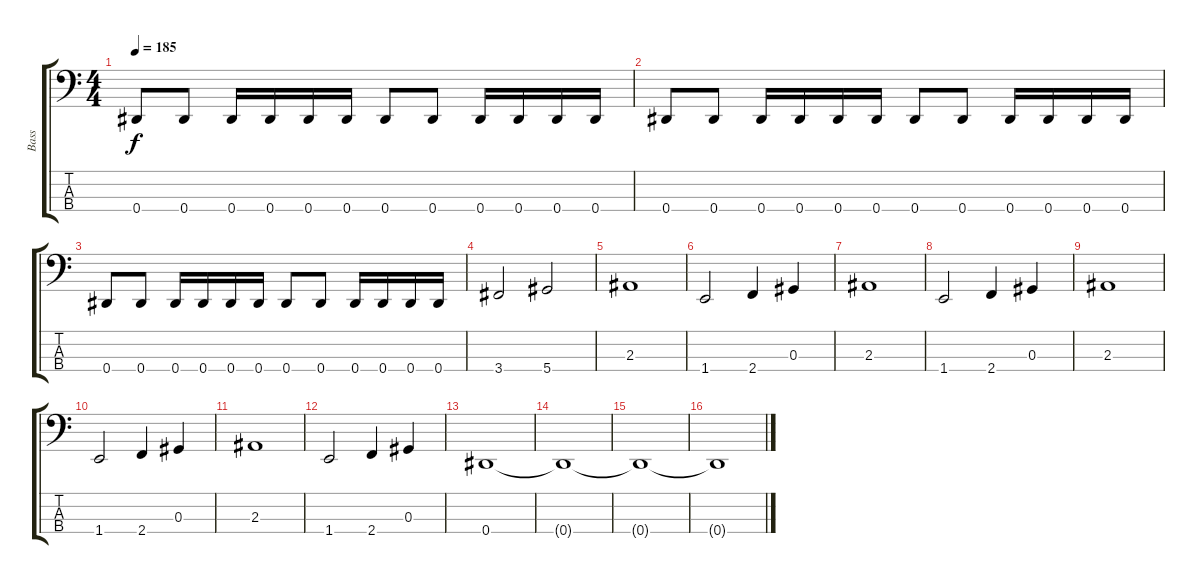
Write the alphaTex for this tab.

\track ("Bass" "Bass") {instrument electricbasspick}
\staff {score tabs}
\tuning (Gb2 Db2 Ab1 Eb1) {hide}
\ts (4 4)
\tempo 185
\clef f4
\ks c
0.4.8{dy f} 0.4.8 0.4.16 0.4.16 0.4.16 0.4.16 0.4.8 0.4.8 0.4.16 0.4.16 0.4.16 0.4.16 |
0.4.8 0.4.8 0.4.16 0.4.16 0.4.16 0.4.16 0.4.8 0.4.8 0.4.16 0.4.16 0.4.16 0.4.16 |
0.4.8 0.4.8 0.4.16 0.4.16 0.4.16 0.4.16 0.4.8 0.4.8 0.4.16 0.4.16 0.4.16 0.4.16 |
3.4.2 5.4.2 |
2.3.1 |
1.4.2 2.4.4 0.3.4 |
2.3.1 |
1.4.2 2.4.4 0.3.4 |
2.3.1 |
1.4.2 2.4.4 0.3.4 |
2.3.1 |
1.4.2 2.4.4 0.3.4 |
0.4.1 |
0.4{t}.1 |
0.4{t}.1 |
0.4{t}.1
